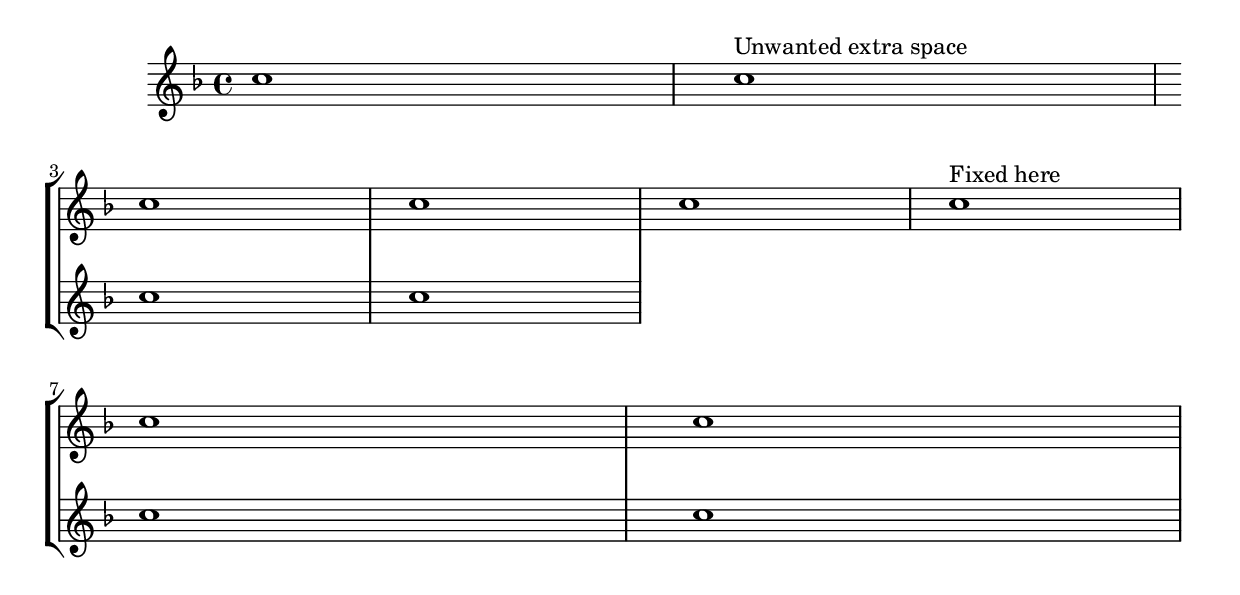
%% Do not edit this file; it is automatically
%% generated from LSR http://lsr.dsi.unimi.it
%% This file is in the public domain.
\version "2.13.39"

\header {
  lsrtags = "staff-notation, contexts-and-engravers, breaks"

%% Translation of GIT committish: 5160eccb26cee0bfd802d844233e4a8d795a1e94
  texidoces = "
Al añadir un pentagrama nuevo en un salto de línea, por desgracia
se añade un espacio adicional al final de la línea antes del salto
(reservado para hacer sitio a un cambio de armadura que de todas
formas no se va a imprimir). La solución alternativa es añadir un
ajuste para @code{Staff.explicitKeySignatureVisibility} como se
muestra en el ejemplo.

"
  doctitlees = "Añadir un pentagrama adicional en un salto de línea"

  texidoc = "
When adding a new staff at a line break, some extra space is
unfortunately added at the end of the line before the break (to fit in
a key signature change, which  will never be printed anyway).  The
workaround is to add a setting of
@code{Staff.explicitKeySignatureVisibility} as is shown in the example.


"
  doctitle = "Adding an extra staff at a line break"
} % begin verbatim

\score {
  \new StaffGroup \relative c'' {
    \new Staff
    \key f \major
    c1 c^"Unwanted extra space" \break
    << { c1 | c }
       \new Staff {
         \key f \major
         \once \override Staff.TimeSignature #'stencil = ##f
         c1 | c
       }
    >>
    c1 | c^"Fixed here" \break
    << { c1 | c }
       \new Staff {
         \once \set Staff.explicitKeySignatureVisibility = #end-of-line-invisible
         \key f \major
         \once \override Staff.TimeSignature #'stencil = ##f
         c1 | c
       }
    >>
  }
}

